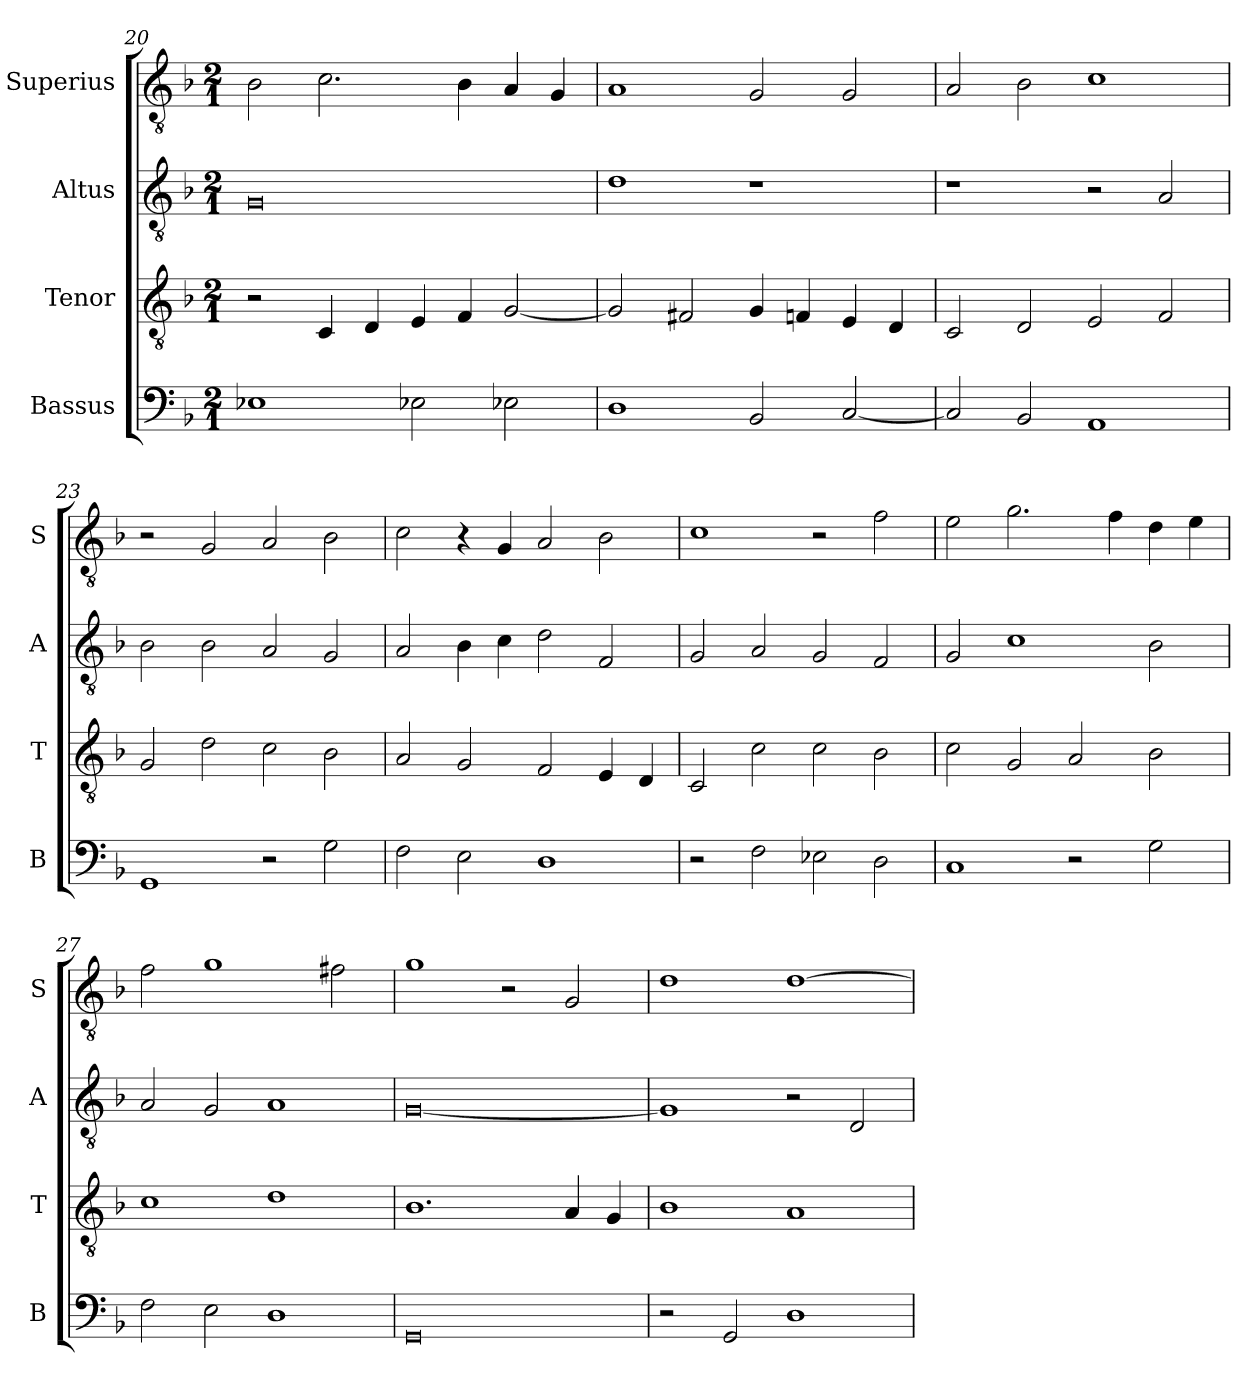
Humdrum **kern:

**kern	**kern	**kern	**kern
*part4	*part3	*part2	*part1
*staff4	*staff3	*staff2	*staff1
*I"Bassus	*I"Tenor	*I"Altus	*I"Superius
*I'B	*I'T	*I'A	*I'S
*clefF4	*clefGv2	*clefGv2	*clefGv2
*k[b-]	*k[b-]	*k[b-]	*k[b-]
*F:	*F:	*F:	*F:
*M2/1	*M2/1	*M2/1	*M2/1
=20	=20	=20	=20
1E-X	2r	0G	2B-
.	4C	.	2.c
.	4D	.	.
2E-X	4E	.	.
.	4F	.	4B-
2E-X	[2G	.	4A
.	.	.	4G
=21	=21	=21	=21
1D	2G]	1d	1A
.	2F#X	.	.
2BB-	4G	1r	2G
.	4Fn	.	.
[2C	4E	.	2G
.	4D	.	.
=22	=22	=22	=22
2C]	2C	1r	2A
2BB-	2D	.	2B-
1AA	2E	2r	1c
.	2F	2A	.
=23	=23	=23	=23
1GG	2G	2B-	2r
.	2d	2B-	2G
2r	2c	2A	2A
2G	2B-	2G	2B-
=24	=24	=24	=24
2F	2A	2A	2c
2E	2G	4B-	4r
.	.	4c	4G
1D	2F	2d	2A
.	4E	2F	2B-
.	4D	.	.
=25	=25	=25	=25
2r	2C	2G	1c
2F	2c	2A	.
2E-X	2c	2G	2r
2D	2B-	2F	2f
=26	=26	=26	=26
1C	2c	2G	2e
.	2G	1c	2.g
2r	2A	.	.
.	.	.	4f
2G	2B-	2B-	4d
.	.	.	4e
=27	=27	=27	=27
2F	1c	2A	2f
2E	.	2G	1g
1D	1d	1A	.
.	.	.	2f#X
=28	=28	=28	=28
0GG	1.B-	[0G	1g
.	.	.	2r
.	4A	.	2G
.	4G	.	.
=29	=29	=29	=29
2r	1B-	1G]	1d
2GG	.	.	.
1D	1A	2r	[1d
.	.	2D	.
=	=	=	=
*-	*-	*-	*-
